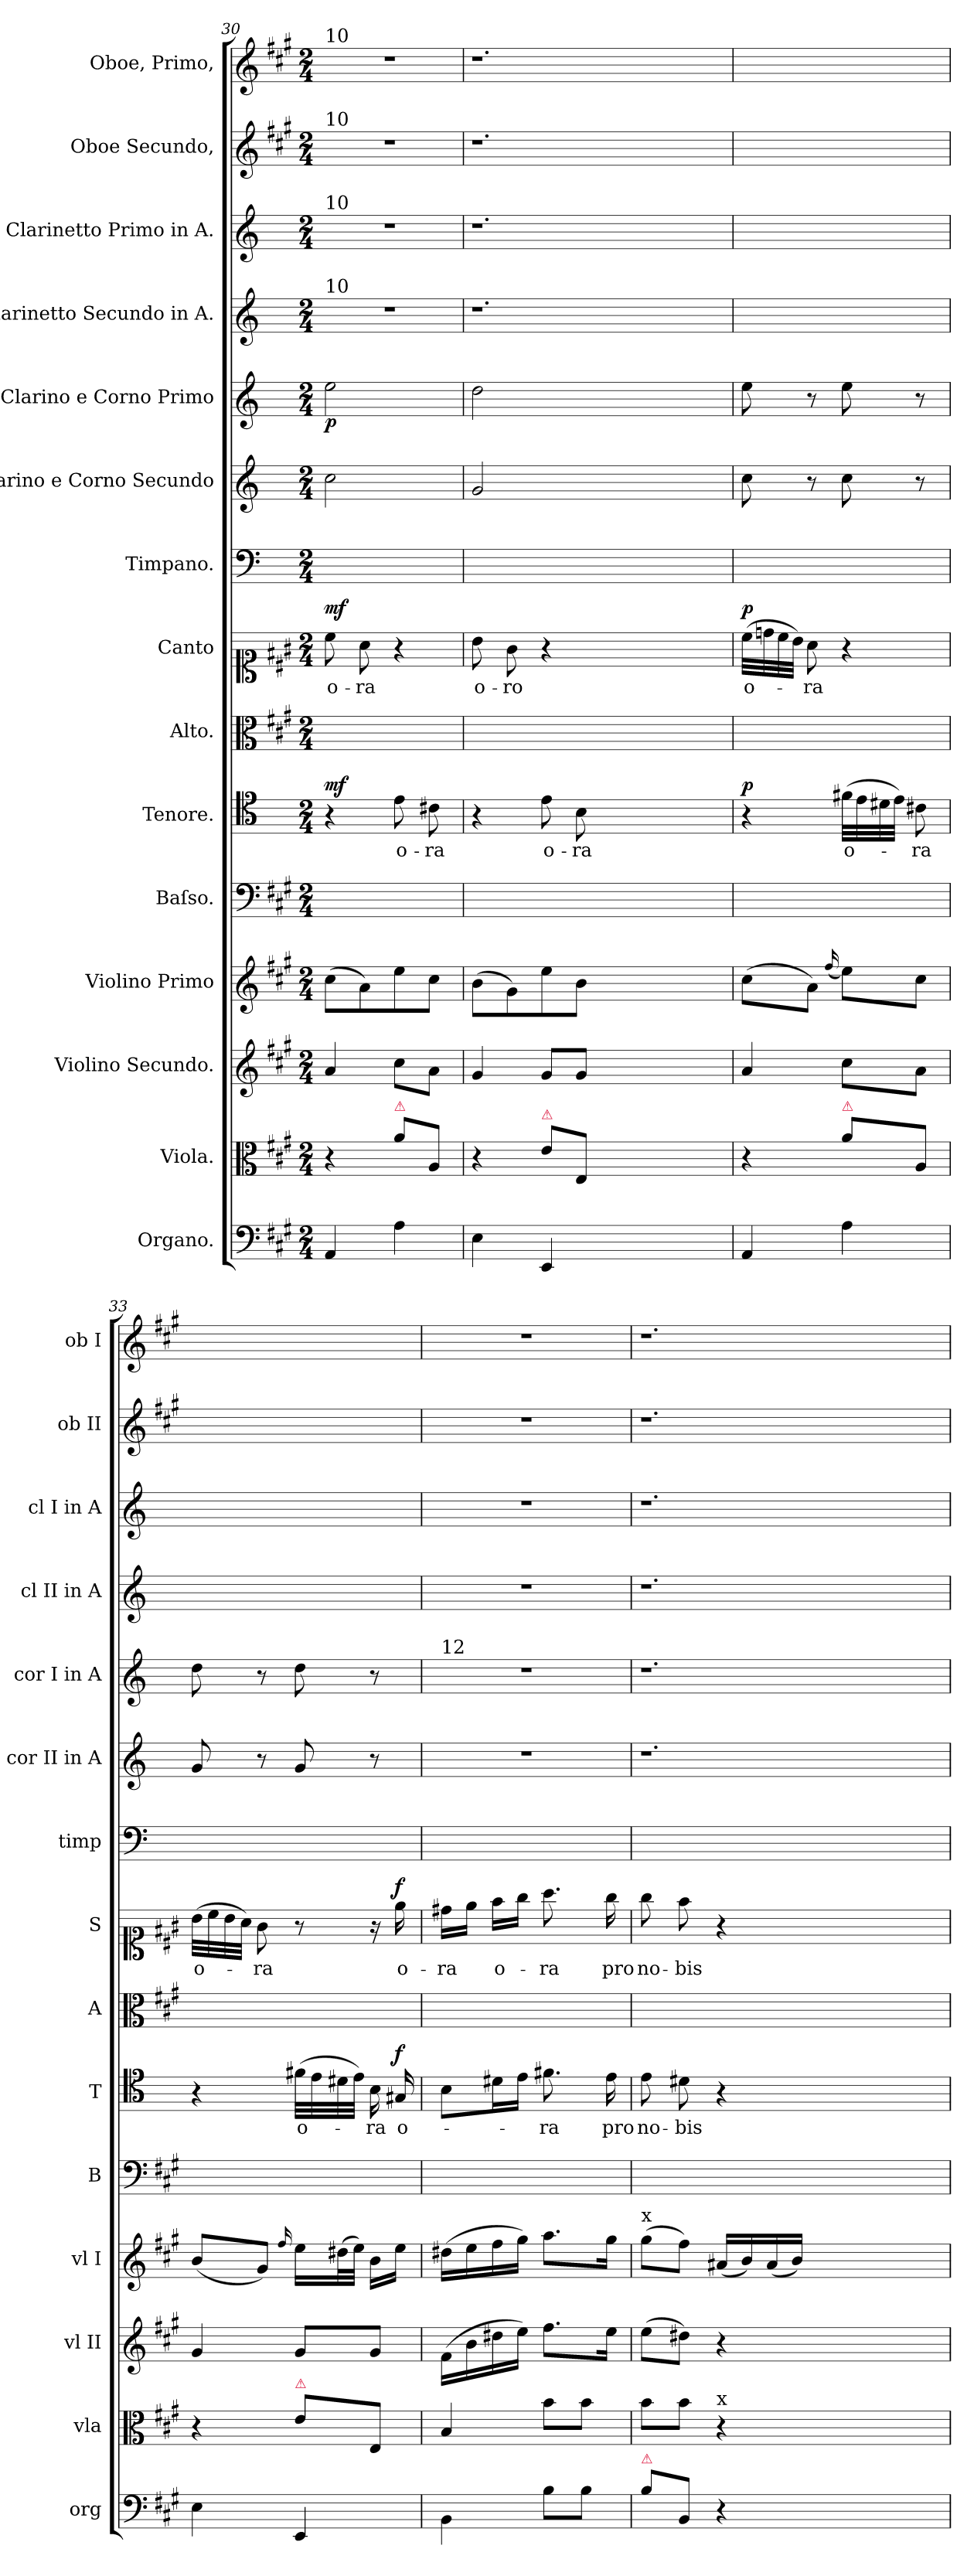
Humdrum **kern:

**kern	**kern	**kern	**kern	**kern	**kern	**text	**dynam	**kern	**kern	**text	**dynam	**kern	**kern	**kern	**dynam	**kern	**kern	**kern	**kern
*part15	*part14	*part13	*part12	*part11	*part10	*part10	*part10	*part9	*part8	*part8	*part8	*part7	*part6	*part5	*part5	*part4	*part3	*part2	*part1
*staff15	*staff14	*staff13	*staff12	*staff11	*staff10	*staff10	*staff10	*staff9	*staff8	*staff8	*staff8	*staff7	*staff6	*staff5	*staff5	*staff4	*staff3	*staff2	*staff1
*I"Organo.	*I"Viola.	*I"Violino Secundo.	*I"Violino Primo	*I"Baſso.	*I"Tenore.	*	*	*I"Alto.	*I"Canto	*	*	*I"Timpano.	*I"Clarino e Corno Secundo	*I"Clarino e Corno Primo	*	*I"Clarinetto Secundo in A.	*I"Clarinetto Primo in A.	*I"Oboe Secundo,	*I"Oboe, Primo,
*I'org	*I'vla	*I'vl II	*I'vl I	*I'B	*I'T	*	*	*I'A	*I'S	*	*	*I'timp	*I'cor II in A	*I'cor I in A	*	*I'cl II in A	*I'cl I in A	*I'ob II	*I'ob I
*clefF4	*clefC3	*clefG2	*clefG2	*clefF4	*clefC4	*	*	*clefC3	*clefC1	*	*	*clefF4	*clefG2	*clefG2	*	*clefG2	*clefG2	*clefG2	*clefG2
*	*	*	*	*	*	*	*	*	*	*	*	*	*ITrd2c3	*ITrd2c3	*	*ITrd2c3	*ITrd2c3	*	*
*k[f#c#g#]	*k[f#c#g#]	*k[f#c#g#]	*k[f#c#g#]	*k[f#c#g#]	*	*	*	*k[f#c#g#]	*k[f#c#g#]	*	*	*k[]	*k[f#c#g#]	*k[f#c#g#]	*	*k[f#c#g#]	*k[f#c#g#]	*k[f#c#g#]	*k[f#c#g#]
*A:	*A:	*A:	*A:	*A:	*	*	*	*A:	*A:	*	*	*	*	*	*	*	*	*A:	*A:
*M2/4	*M2/4	*M2/4	*M2/4	*M2/4	*M2/4	*	*	*M2/4	*M2/4	*	*	*M2/4	*M2/4	*M2/4	*	*M2/4	*M2/4	*M2/4	*M2/4
=30	=30	=30	=30	=30	=30	=30	=30	=30	=30	=30	=30	=30	=30	=30	=30	=30	=30	=30	=30
!	!	!	!	!	!	!	!	!	!	!	!	!	!	!	!	!	!	!	!LO:TX:a:t=10
!	!	!	!	!	!	!	!	!	!	!	!	!	!	!	!	!	!	!LO:TX:a:t=10	!
!	!	!	!	!	!	!	!	!	!	!	!	!	!	!	!	!	!LO:TX:a:t=10	!	!
!	!	!	!	!	!	!	!	!	!	!	!	!	!	!	!	!LO:TX:a:t=10	!	!	!
!	!	!	!	!	!	!	!LO:DY:a	!	!	!	!LO:DY:a	!	!	!	!	!	!	!	!
4AA/	4r	4a/	(8cc#\L	2ryy	4r	.	mf	2ryy	8cc#\	o-	mf	2ryy	2a\	2cc#\	p	2r	2r	2r	2r
.	.	.	8a\)	.	.	.	.	.	8a\	-ra	.	.	.	.	.	.	.	.	.
!	!LO:TX:a:color=crimson:t=⚠	!	!	!	!	!	!	!	!	!	!	!	!	!	!	!	!	!	!
4A\	8a\L	8cc#\L	8ee\	.	8e\	o-	.	.	4r	.	.	.	.	.	.	.	.	.	.
.	8A/J	8a\J	8cc#\J	.	8c#\	-ra	.	.	.	.	.	.	.	.	.	.	.	.	.
=31	=31	=31	=31	=31	=31	=31	=31	=31	=31	=31	=31	=31	=31	=31	=31	=31	=31	=31	=31
4E\	4r	4g#/	(8b\L	2ryy	4r	.	.	2ryy	8b\	o-	.	2ryy	2e/	2b\	.	1.r	1.r	1.r	1.r
.	.	.	8g#\)	.	.	.	.	.	8g#\	-ro	.	.	.	.	.	.	.	.	.
!	!LO:TX:a:color=crimson:t=⚠	!	!	!	!	!	!	!	!	!	!	!	!	!	!	!	!	!	!
4EE/	8e\L	8g#/L	8ee\	.	8e\	o-	.	.	4r	.	.	.	.	.	.	.	.	.	.
.	8E/J	8g#/J	8b\J	.	8B\	-ra	.	.	.	.	.	.	.	.	.	.	.	.	.
1ryy	1ryy	1ryy	1ryy	1ryy	1ryy	.	.	1ryy	1ryy	.	.	1ryy	1ryy	1ryy	.	.	.	.	.
=32	=32	=32	=32	=32	=32	=32	=32	=32	=32	=32	=32	=32	=32	=32	=32	=32	=32	=32	=32
!	!	!	!	!	!	!	!LO:DY:a	!	!	!	!LO:DY:a	!	!	!	!	!	!	!	!
4AA/	4r	4a/	(8cc#\L	2ryy	4r	.	p	2ryy	(32cc#\LLL	o-	p	2ryy	8a\	8cc#\	.	2ryy	2ryy	2ryy	2ryy
.	.	.	.	.	.	.	.	.	32ddn\	.	.	.	.	.	.	.	.	.	.
.	.	.	.	.	.	.	.	.	32cc#\	.	.	.	.	.	.	.	.	.	.
.	.	.	.	.	.	.	.	.	32b\JJJ)	.	.	.	.	.	.	.	.	.	.
.	.	.	8a\J)	.	.	.	.	.	8a\	-ra	.	.	8r	8r	.	.	.	.	.
.	.	.	(16qqff#/	.	.	.	.	.	.	.	.	.	.	.	.	.	.	.	.
!	!LO:TX:a:color=crimson:t=⚠	!	!	!	!	!	!	!	!	!	!	!	!	!	!	!	!	!	!
4A\	8a\L	8cc#\L	8ee\L)	.	(32f#\LLL	o-	.	.	4r	.	.	.	8a\	8cc#\	.	.	.	.	.
.	.	.	.	.	32e\	.	.	.	.	.	.	.	.	.	.	.	.	.	.
.	.	.	.	.	32d#X\	.	.	.	.	.	.	.	.	.	.	.	.	.	.
.	.	.	.	.	32e\JJJ)	.	.	.	.	.	.	.	.	.	.	.	.	.	.
.	8A/J	8a\J	8cc#\J	.	8c#\	-ra	.	.	.	.	.	.	8r	8r	.	.	.	.	.
=33	=33	=33	=33	=33	=33	=33	=33	=33	=33	=33	=33	=33	=33	=33	=33	=33	=33	=33	=33
4E\	4r	4g#/	(8b/L	2ryy	4r	.	.	2ryy	(32b\LLL	o-	.	2ryy	8e/	8b\	.	2ryy	2ryy	2ryy	2ryy
.	.	.	.	.	.	.	.	.	32cc#\	.	.	.	.	.	.	.	.	.	.
.	.	.	.	.	.	.	.	.	32b\	.	.	.	.	.	.	.	.	.	.
.	.	.	.	.	.	.	.	.	32a\JJJ)	.	.	.	.	.	.	.	.	.	.
.	.	.	8g#/J)	.	.	.	.	.	8g#\	-ra	.	.	8r	8r	.	.	.	.	.
.	.	.	16qqff#/	.	.	.	.	.	.	.	.	.	.	.	.	.	.	.	.
!	!LO:TX:a:color=crimson:t=⚠	!	!	!	!	!	!	!	!	!	!	!	!	!	!	!	!	!	!
4EE/	8e\L	8g#/L	16ee\LL	.	(32f#\LLL	o-	.	.	8r	.	.	.	8e/	8b\	.	.	.	.	.
.	.	.	.	.	32e\	.	.	.	.	.	.	.	.	.	.	.	.	.	.
.	.	.	(32dd#X\L	.	32d#X\	.	.	.	.	.	.	.	.	.	.	.	.	.	.
.	.	.	32ee\JJJ)	.	32e\JJJ)	.	.	.	.	.	.	.	.	.	.	.	.	.	.
.	8E/J	8g#/J	16b\LL	.	16B\	-ra	.	.	16r	.	.	.	8r	8r	.	.	.	.	.
!	!	!	!	!	!	!	!LO:DY:a	!	!	!	!LO:DY:a	!	!	!	!	!	!	!	!
.	.	.	16ee\JJ	.	16G#/	o-	f	.	16ee\	o-	f	.	.	.	.	.	.	.	.
=34	=34	=34	=34	=34	=34	=34	=34	=34	=34	=34	=34	=34	=34	=34	=34	=34	=34	=34	=34
!	!	!	!	!	!	!	!	!	!	!	!	!	!	!LO:TX:a:t=12	!	!	!	!	!
4BB\	4B/	(16f#\LL	(16dd#X\LL	2ryy	8B\L	.	.	2ryy	16dd#X\LL	-ra	.	2ryy	2r	2r	.	2r	2r	2r	2r
.	.	16b\	16ee\	.	.	.	.	.	16ee\JJ	.	.	.	.	.	.	.	.	.	.
.	.	16dd#X\	16ff#\	.	16d#X\L	.	.	.	16ff#\LL	o-	.	.	.	.	.	.	.	.	.
.	.	16ee\JJ)	16gg#\JJ)	.	16e\JJ	.	.	.	16gg#\JJ	.	.	.	.	.	.	.	.	.	.
8B\L	8b\L	8.ff#\L	8.aa\L	.	8.f#\	-ra	.	.	8.aa\	-ra	.	.	.	.	.	.	.	.	.
8B\J	8b\J	.	.	.	.	.	.	.	.	.	.	.	.	.	.	.	.	.	.
.	.	16ee\Jk	16gg#\Jk	.	16e\	pro	.	.	16gg#\	pro	.	.	.	.	.	.	.	.	.
=35	=35	=35	=35	=35	=35	=35	=35	=35	=35	=35	=35	=35	=35	=35	=35	=35	=35	=35	=35
!	!	!	!LO:TX:a:t=x	!	!	!	!	!	!	!	!	!	!	!	!	!	!	!	!
!LO:TX:a:color=crimson:t=⚠	!	!	!	!	!	!	!	!	!	!	!	!	!	!	!	!	!	!	!
8B\L	8b\L	(8ee\L	(8gg#\L	2ryy	8e\	no-	.	2ryy	8gg#\	no-	.	2ryy	1.r	1.r	.	1.r	1.r	1.r	1.r
8BB/J	8b\J	8dd#X\J)	8ff#\J)	.	8d#X\	-bis	.	.	8ff#\	-bis	.	.	.	.	.	.	.	.	.
!	!LO:TX:a:t=x	!	!	!	!	!	!	!	!	!	!	!	!	!	!	!	!	!	!
4r	4r	4r	(16a#X/LL	.	4r	.	.	.	4r	.	.	.	.	.	.	.	.	.	.
.	.	.	16b/)	.	.	.	.	.	.	.	.	.	.	.	.	.	.	.	.
.	.	.	(16a#/	.	.	.	.	.	.	.	.	.	.	.	.	.	.	.	.
.	.	.	16b/JJ)	.	.	.	.	.	.	.	.	.	.	.	.	.	.	.	.
1ryy	1ryy	1ryy	1ryy	1ryy	1ryy	.	.	1ryy	1ryy	.	.	1ryy	.	.	.	.	.	.	.
=	=	=	=	=	=	=	=	=	=	=	=	=	=	=	=	=	=	=	=
*-	*-	*-	*-	*-	*-	*-	*-	*-	*-	*-	*-	*-	*-	*-	*-	*-	*-	*-	*-
